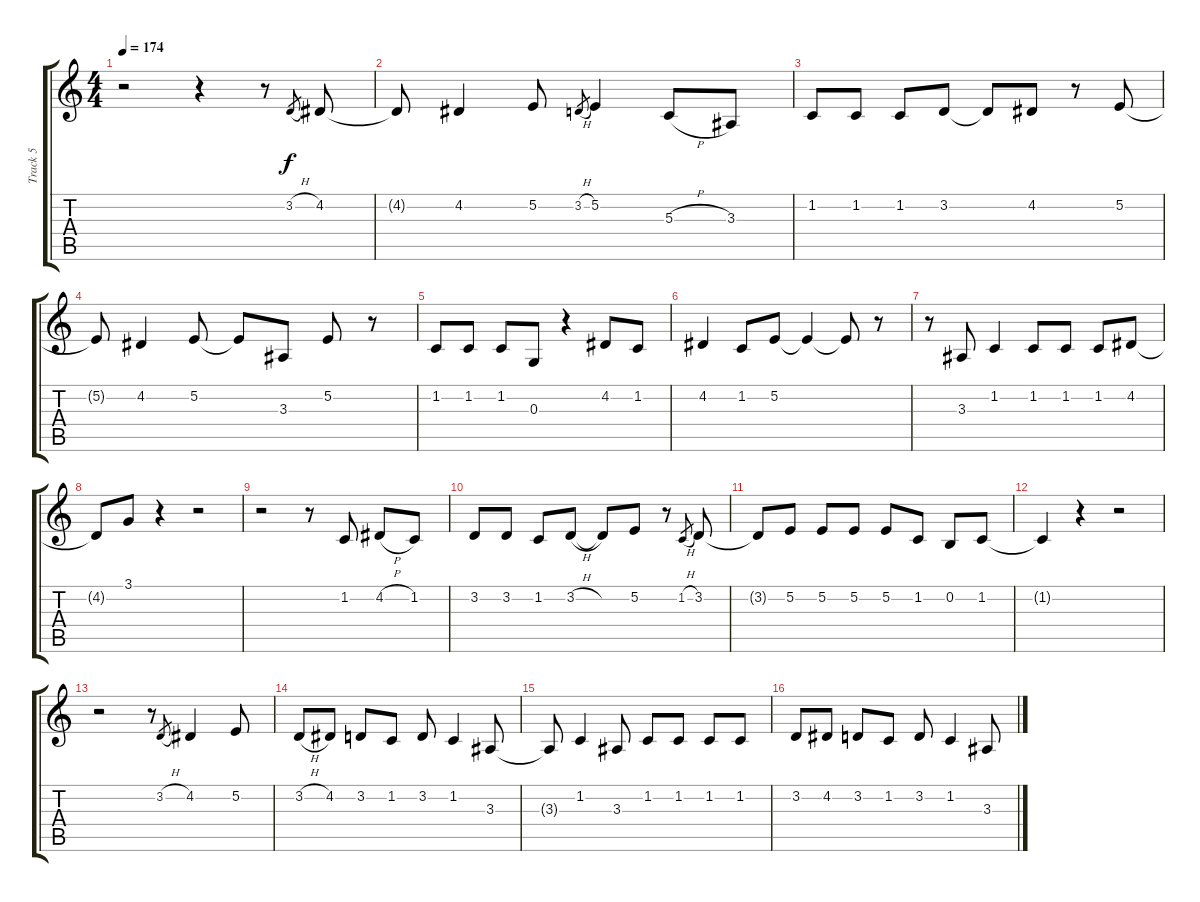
\track ("Track 5" "Track 5") {instrument harmonica}
\staff {score tabs}
\tuning (E4 B3 G3 D3 A2 E2) {hide}
\ts (4 4)
\tempo 174
\clef g2
\ks c
r.2{dy f} r.4 r.8 3.2{h}.8{gr} 4.2.8 |
4.2{t}.8 4.2.4 5.2.8 3.2{h}.8{gr} 5.2.4 5.3{h}.8 3.3.8 |
1.2.8 1.2.8 1.2.8 3.2.8 3.2{t}.8 4.2.8 r.8 5.2.8 |
5.2{t}.8 4.2.4 5.2.8 5.2{t}.8 3.3.8 5.2.8 r.8 |
1.2.8 1.2.8 1.2.8 0.3.8 r.4 4.2.8 1.2.8 |
4.2.4 1.2.8 5.2.8 5.2{t}.4 5.2{t}.8 r.8 |
r.8 3.3.8 1.2.4 1.2.8 1.2.8 1.2.8 4.2.8 |
4.2{t}.8 3.1.8 r.4 r.2 |
r.2 r.8 1.2.8 4.2{h}.8 1.2.8 |
3.2.8 3.2.8 1.2.8 3.2{h}.8 3.2{t}.8 5.2.8 r.8 1.2{h}.8{gr} 3.2.8 |
3.2{t}.8 5.2.8 5.2.8 5.2.8 5.2.8 1.2.8 0.2.8 1.2.8 |
1.2{t}.4 r.4 r.2 |
r.2 r.8 3.2{h}.8{gr} 4.2.4 5.2.8 |
3.2{h}.8 4.2.8 3.2.8 1.2.8 3.2.8 1.2.4 3.3.8 |
3.3{t}.8 1.2.4 3.3.8 1.2.8 1.2.8 1.2.8 1.2.8 |
3.2.8 4.2.8 3.2.8 1.2.8 3.2.8 1.2.4 3.3{h}.8
